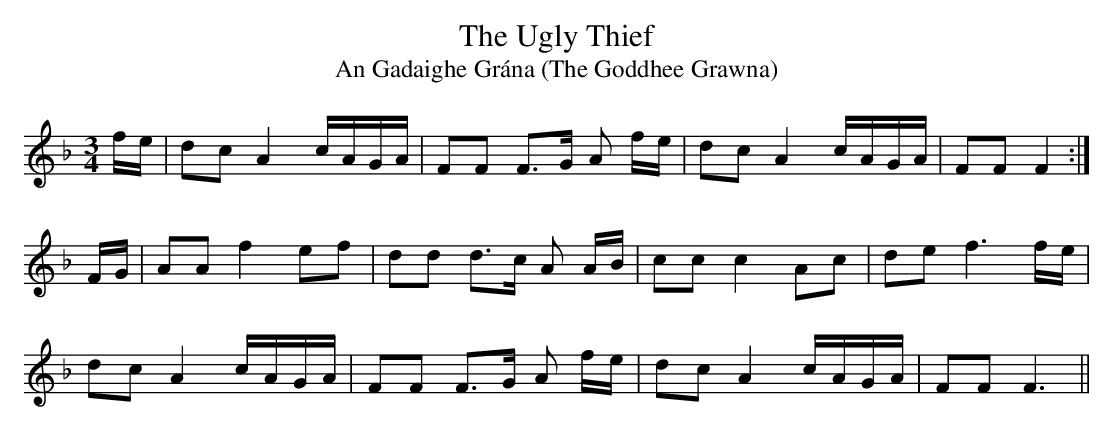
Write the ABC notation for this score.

X:1
T:Ugly Thief, The
T:An Gadaighe Grána (The Goddhee Grawna)
M:3/4
L:1/8
K:F
f/e/|dc A2 c/A/G/A/|FF F>G A f/e/|dc A2 c/A/G/A/|FF F2 :|
F/G/|AA f2 ef|dd d>c A A/B/|cc c2 Ac|de f3 f/e/|
dc A2 c/A/G/A/|FF F>G A f/e/|dc A2 c/A/G/A/|FF F3||
